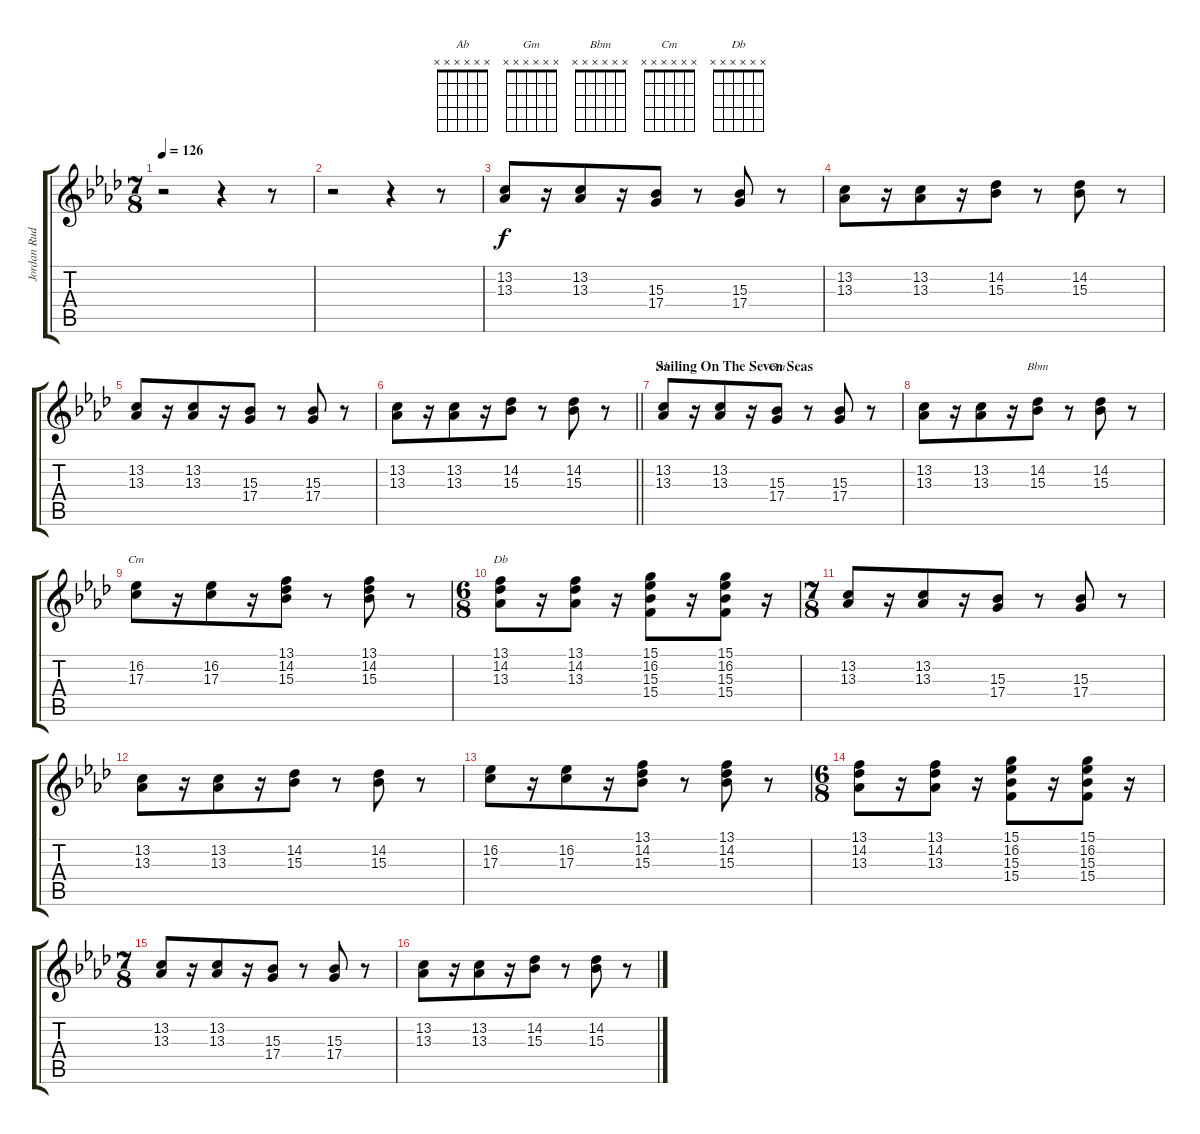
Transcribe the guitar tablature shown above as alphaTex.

\track ("Jordan Rudess" "Jordan Rud") {instrument lead1square}
\staff {score tabs}
\tuning (E4 B3 G3 D3 A2 E2) {hide}
\chord ("Ab" x x x x x x)
\chord ("Gm" x x x x x x)
\chord ("Bbm" x x x x x x)
\chord ("Cm" x x x x x x)
\chord ("Db" x x x x x x)
\ts (7 8)
\tempo 126
\clef g2
\ks ab
r.2{dy f} r.4 r.8 |
r.2 r.4 r.8 |
(13.2 13.3).8{volume 10 instrument percussiveorgan} r.16 (13.2 13.3).8 r.16 (15.3 17.4).8 r.8 (15.3 17.4).8 r.8 |
(13.2 13.3).8 r.16 (13.2 13.3).8 r.16 (14.2 15.3).8 r.8 (14.2 15.3).8 r.8 |
(13.2 13.3).8 r.16 (13.2 13.3).8 r.16 (15.3 17.4).8 r.8 (15.3 17.4).8 r.8 |
\barLineRight lightlight
(13.2 13.3).8 r.16 (13.2 13.3).8 r.16 (14.2 15.3).8 r.8 (14.2 15.3).8 r.8 |
\section ("" "Sailing On The Seven Seas")
(13.2 13.3).8{ch "Ab"} r.16 (13.2 13.3).8 r.16 (15.3 17.4).8{ch "Gm"} r.8 (15.3 17.4).8 r.8 |
(13.2 13.3).8 r.16 (13.2 13.3).8 r.16 (14.2 15.3).8{ch "Bbm"} r.8 (14.2 15.3).8 r.8 |
(16.2 17.3).8{ch "Cm"} r.16 (16.2 17.3).8 r.16 (13.1 14.2 15.3).8 r.8 (13.1 14.2 15.3).8 r.8 |
\ts (6 8)
(13.1 14.2 13.3).8{ch "Db"} r.16 (13.1 14.2 13.3).8 r.16 (15.1 16.2 15.3 15.4).8 r.16 (15.1 16.2 15.3 15.4).8 r.16 |
\ts (7 8)
(13.2 13.3).8 r.16 (13.2 13.3).8 r.16 (15.3 17.4).8 r.8 (15.3 17.4).8 r.8 |
(13.2 13.3).8 r.16 (13.2 13.3).8 r.16 (14.2 15.3).8 r.8 (14.2 15.3).8 r.8 |
(16.2 17.3).8 r.16 (16.2 17.3).8 r.16 (13.1 14.2 15.3).8 r.8 (13.1 14.2 15.3).8 r.8 |
\ts (6 8)
(13.1 14.2 13.3).8 r.16 (13.1 14.2 13.3).8 r.16 (15.1 16.2 15.3 15.4).8 r.16 (15.1 16.2 15.3 15.4).8 r.16 |
\ts (7 8)
(13.2 13.3).8 r.16 (13.2 13.3).8 r.16 (15.3 17.4).8 r.8 (15.3 17.4).8 r.8 |
(13.2 13.3).8 r.16 (13.2 13.3).8 r.16 (14.2 15.3).8 r.8 (14.2 15.3).8 r.8
